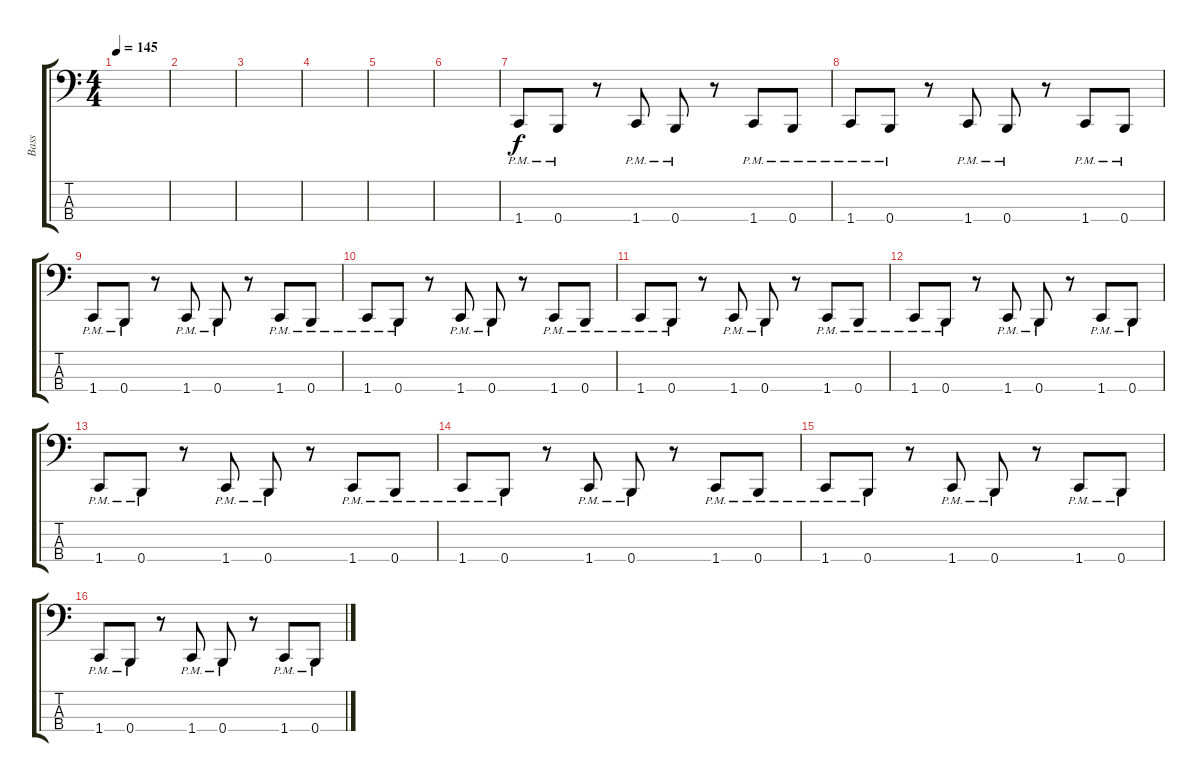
\track ("Bass" "Bass") {instrument electricbassfinger}
\staff {score tabs}
\tuning (E2 B1 Gb1 B0) {hide}
\ts (4 4)
\tempo 145
\clef f4
\ks c
|
|
|
|
|
|
1.4{pm}.8 0.4{pm}.8 r.8 1.4{pm}.8 0.4{pm}.8 r.8 1.4{pm}.8 0.4{pm}.8 |
1.4{pm}.8 0.4{pm}.8 r.8 1.4{pm}.8 0.4{pm}.8 r.8 1.4{pm}.8 0.4{pm}.8 |
1.4{pm}.8 0.4{pm}.8 r.8 1.4{pm}.8 0.4{pm}.8 r.8 1.4{pm}.8 0.4{pm}.8 |
1.4{pm}.8 0.4{pm}.8 r.8 1.4{pm}.8 0.4{pm}.8 r.8 1.4{pm}.8 0.4{pm}.8 |
1.4{pm}.8 0.4{pm}.8 r.8 1.4{pm}.8 0.4{pm}.8 r.8 1.4{pm}.8 0.4{pm}.8 |
1.4{pm}.8 0.4{pm}.8 r.8 1.4{pm}.8 0.4{pm}.8 r.8 1.4{pm}.8 0.4{pm}.8 |
1.4{pm}.8 0.4{pm}.8 r.8 1.4{pm}.8 0.4{pm}.8 r.8 1.4{pm}.8 0.4{pm}.8 |
1.4{pm}.8 0.4{pm}.8 r.8 1.4{pm}.8 0.4{pm}.8 r.8 1.4{pm}.8 0.4{pm}.8 |
1.4{pm}.8 0.4{pm}.8 r.8 1.4{pm}.8 0.4{pm}.8 r.8 1.4{pm}.8 0.4{pm}.8 |
1.4{pm}.8 0.4{pm}.8 r.8 1.4{pm}.8 0.4{pm}.8 r.8 1.4{pm}.8 0.4{pm}.8
